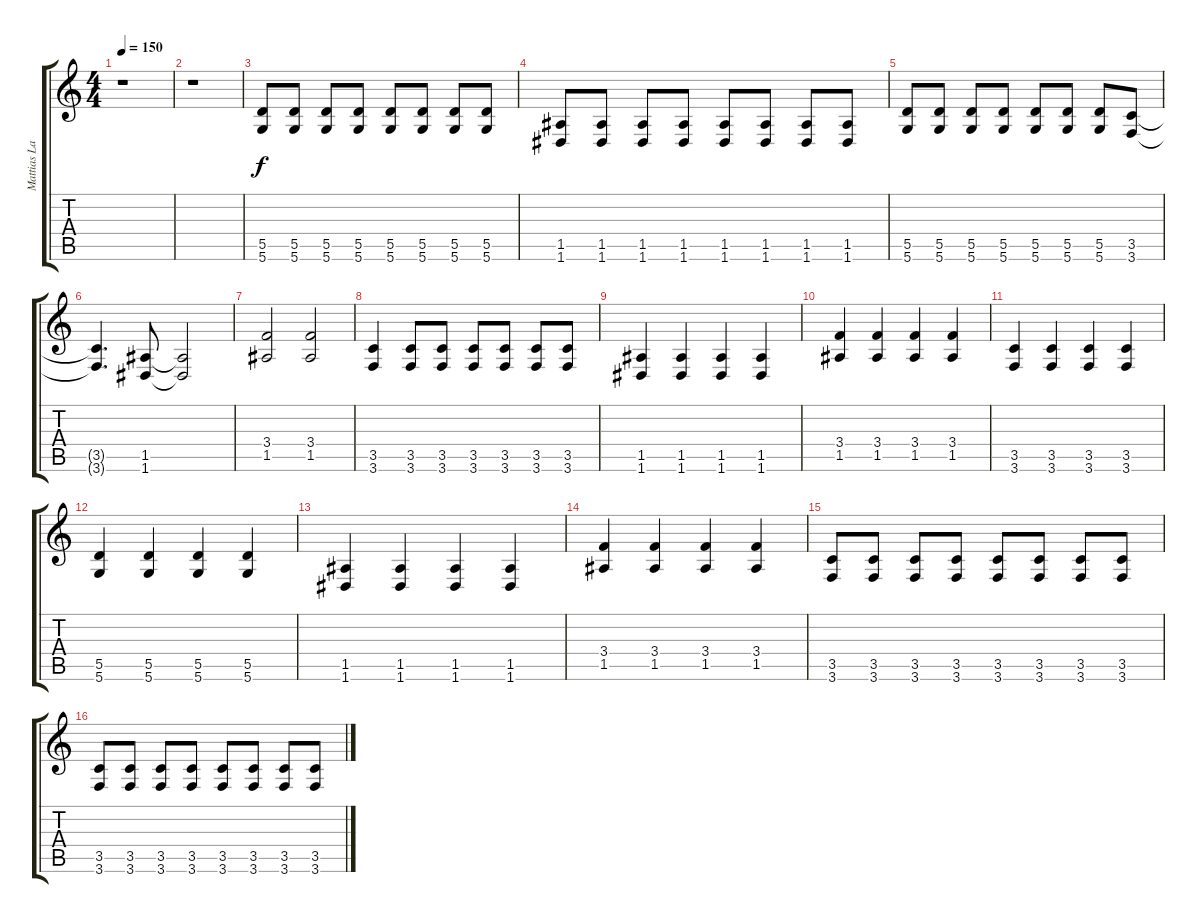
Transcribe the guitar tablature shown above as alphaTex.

\track ("Mattias Larsson - Lead and rhythm guitar" "Mattias La") {instrument overdrivenguitar}
\staff {score tabs}
\tuning (E4 B3 G3 D3 A2 D2) {hide}
\ts (4 4)
\tempo 150
\clef g2
\ks c
r.1{dy f} |
r.1 |
(5.5 5.6).8{volume 6} (5.5 5.6).8 (5.5 5.6).8 (5.5 5.6).8 (5.5 5.6).8 (5.5 5.6).8 (5.5 5.6).8 (5.5 5.6).8 |
(1.5 1.6).8 (1.5 1.6).8 (1.5 1.6).8 (1.5 1.6).8 (1.5 1.6).8 (1.5 1.6).8 (1.5 1.6).8 (1.5 1.6).8 |
(5.5 5.6).8 (5.5 5.6).8 (5.5 5.6).8 (5.5 5.6).8 (5.5 5.6).8 (5.5 5.6).8 (5.5 5.6).8 (3.5 3.6).8{volume 13} |
(3.5{t} 3.6{t}).4{d} (1.5 1.6).8 (1.5{t} 1.6{t}).2 |
(3.4 1.5).2 (3.4 1.5).2 |
(3.5 3.6).4 (3.5 3.6).8 (3.5 3.6).8 (3.5 3.6).8 (3.5 3.6).8 (3.5 3.6).8 (3.5 3.6).8 |
(1.5 1.6).4 (1.5 1.6).4 (1.5 1.6).4 (1.5 1.6).4 |
(3.4 1.5).4 (3.4 1.5).4 (3.4 1.5).4 (3.4 1.5).4 |
(3.5 3.6).4 (3.5 3.6).4 (3.5 3.6).4 (3.5 3.6).4 |
(5.5 5.6).4 (5.5 5.6).4 (5.5 5.6).4 (5.5 5.6).4 |
(1.5 1.6).4 (1.5 1.6).4 (1.5 1.6).4 (1.5 1.6).4 |
(3.4 1.5).4 (3.4 1.5).4 (3.4 1.5).4 (3.4 1.5).4 |
(3.5 3.6).8 (3.5 3.6).8 (3.5 3.6).8 (3.5 3.6).8 (3.5 3.6).8 (3.5 3.6).8 (3.5 3.6).8 (3.5 3.6).8 |
(3.5 3.6).8 (3.5 3.6).8 (3.5 3.6).8 (3.5 3.6).8 (3.5 3.6).8 (3.5 3.6).8 (3.5 3.6).8 (3.5 3.6).8
